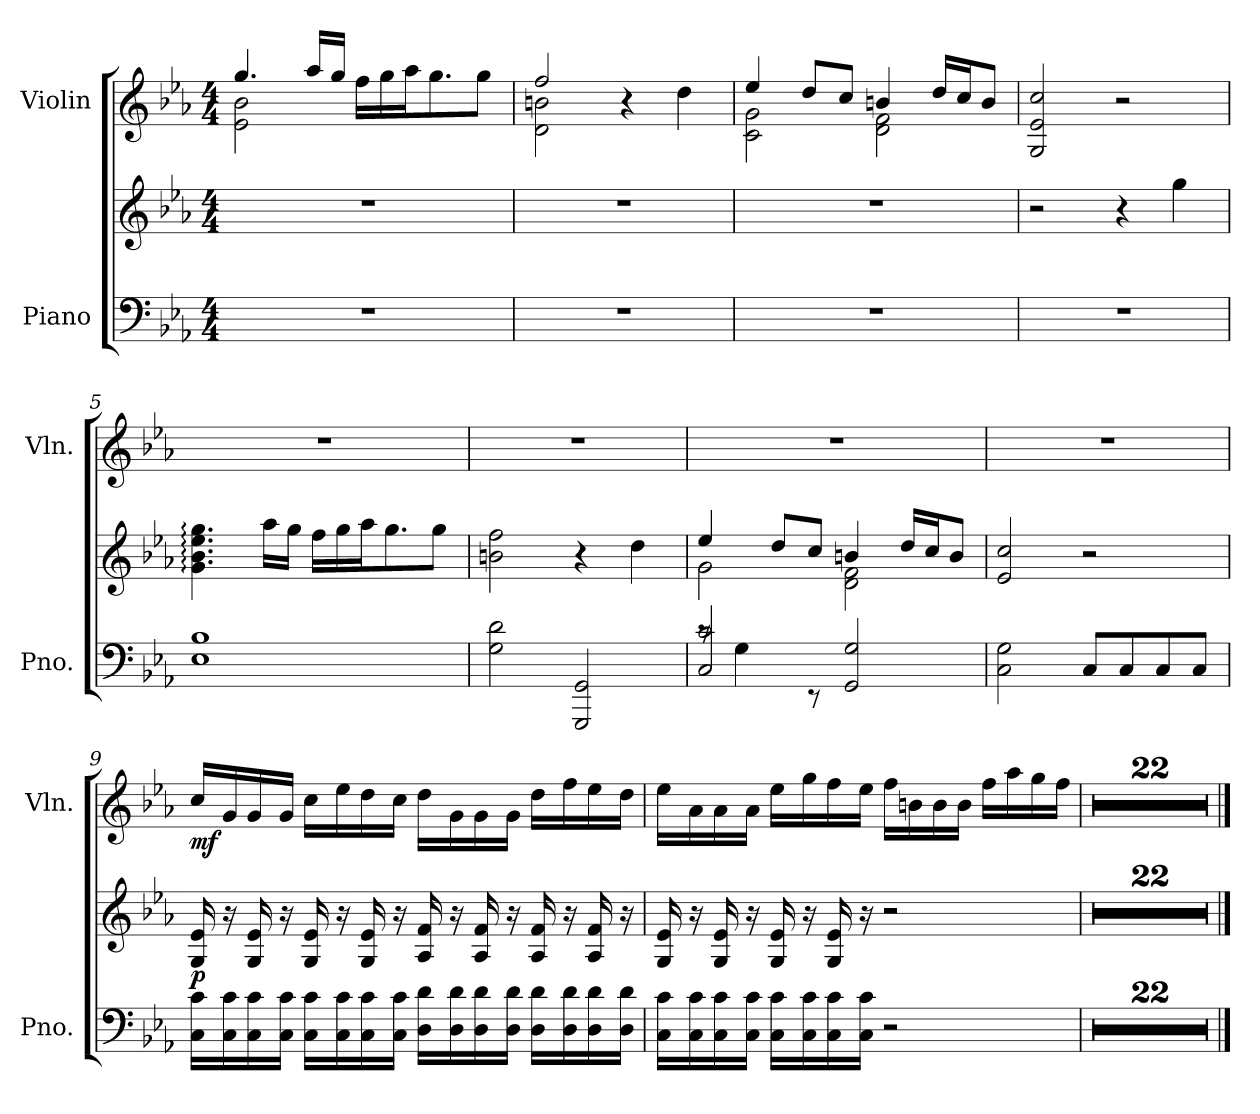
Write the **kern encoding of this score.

**kern	**kern	**dynam	**kern	**dynam
*part2	*part2	*part2	*part1	*part1
*staff3	*staff2	*staff2/3	*staff1	*staff1
*I"Piano	*	*	*I"Violin	*
*I'Pno.	*	*	*I'Vln.	*
*clefF4	*clefG2	*	*clefG2	*
*k[b-e-a-]	*k[b-e-a-]	*	*k[b-e-a-]	*
*M4/4	*M4/4	*	*M4/4	*
*MM70	*MM70	*	*MM70	*
=1	=1	=1	=1	=1
*	*	*	*^	*
1r	1r	.	4.gg/	2e-\ 2b-\	.
.	.	.	16aa-/LL	.	.
.	.	.	16gg/JJ	.	.
.	.	.	16ff\LL	2ryy	.
.	.	.	16gg\	.	.
.	.	.	16aa-\J	.	.
.	.	.	8.gg\	.	.
.	.	.	8gg\J	.	.
=2	=2	=2	=2	=2	=2
1r	1r	.	2ff/	2d\ 2bn\	.
.	.	.	4r	2ryy	.
.	.	.	4dd\	.	.
=3	=3	=3	=3	=3	=3
1r	1r	.	4ee-/	2c\ 2g\	.
.	.	.	8dd/L	.	.
.	.	.	8cc/J	.	.
.	.	.	4bn/	2d\ 2f\	.
.	.	.	16dd/LL	.	.
.	.	.	16cc/J	.	.
.	.	.	8b/J	.	.
*	*	*	*v	*v	*
=4	=4	=4	=4	=4
1r	2r	.	2G/ 2e-/ 2cc/	.
.	4r	.	2r	.
.	4gg\	.	.	.
!!LO:LB:g=z
=5	=5	=5	=5	=5
1E- 1B-	4.g\: 4.b-\: 4.ee-\: 4.gg\:	.	1r	.
.	16aa-\LL	.	.	.
.	16gg\JJ	.	.	.
.	16ff\LL	.	.	.
.	16gg\	.	.	.
.	16aa-\J	.	.	.
.	8.gg\	.	.	.
.	8gg\J	.	.	.
=6	=6	=6	=6	=6
2G\ 2d\	2bn\ 2ff\	.	1r	.
2GGG/ 2GG/	4r	.	.	.
.	4dd\	.	.	.
=7	=7	=7	=7	=7
*^	*^	*	*	*
2C/ 2c/	8rc	4ee-/	2g\	.	1r	.
.	4G\	.	.	.	.	.
.	.	8dd/L	.	.	.	.
.	8r	8cc/J	.	.	.	.
2GG/ 2G/	2ryy	4bn/	2d\ 2f\	.	.	.
.	.	16dd/LL	.	.	.	.
.	.	16cc/J	.	.	.	.
.	.	8b/J	.	.	.	.
*v	*v	*	*	*	*	*
*	*v	*v	*	*	*
=8	=8	=8	=8	=8
2C\ 2G\	2e-/ 2cc/	.	1r	.
8C/L	2r	.	.	.
8C/	.	.	.	.
8C/	.	.	.	.
8C/J	.	.	.	.
!!LO:LB:g=z
=9	=9	=9	=9	=9
!	!	!LO:DY:b	!	!LO:DY:b
16C\ 16c\LL	16G/ 16e-/	p	16cc/LL	mf
16C\ 16c\	16r	.	16g/	.
16C\ 16c\	16G/ 16e-/	.	16g/	.
16C\ 16c\JJ	16r	.	16g/JJ	.
16C\ 16c\LL	16G/ 16e-/	.	16cc\LL	.
16C\ 16c\	16r	.	16ee-\	.
16C\ 16c\	16G/ 16e-/	.	16dd\	.
16C\ 16c\JJ	16r	.	16cc\JJ	.
16D\ 16d\LL	16A-/ 16f/	.	16dd\LL	.
16D\ 16d\	16r	.	16g\	.
16D\ 16d\	16A-/ 16f/	.	16g\	.
16D\ 16d\JJ	16r	.	16g\JJ	.
16D\ 16d\LL	16A-/ 16f/	.	16dd\LL	.
16D\ 16d\	16r	.	16ff\	.
16D\ 16d\	16A-/ 16f/	.	16ee-\	.
16D\ 16d\JJ	16r	.	16dd\JJ	.
=10	=10	=10	=10	=10
16C\ 16c\LL	16G/ 16e-/	.	16ee-\LL	.
16C\ 16c\	16r	.	16a-\	.
16C\ 16c\	16G/ 16e-/	.	16a-\	.
16C\ 16c\JJ	16r	.	16a-\JJ	.
16C\ 16c\LL	16G/ 16e-/	.	16ee-\LL	.
16C\ 16c\	16r	.	16gg\	.
16C\ 16c\	16G/ 16e-/	.	16ff\	.
16C\ 16c\JJ	16r	.	16ee-\JJ	.
2r	2r	.	16ff\LL	.
.	.	.	16bn\	.
.	.	.	16b\	.
.	.	.	16b\JJ	.
.	.	.	16ff\LL	.
.	.	.	16aa-\	.
.	.	.	16gg\	.
.	.	.	16ff\JJ	.
=11	=11	=11	=11	=11
1r	1r	.	1r	.
!!LO:LB:g=z
=12	=12	=12	=12	=12
1r	1r	.	1r	.
=13	=13	=13	=13	=13
1r	1r	.	1r	.
=14	=14	=14	=14	=14
1r	1r	.	1r	.
=15	=15	=15	=15	=15
1r	1r	.	1r	.
=16	=16	=16	=16	=16
1r	1r	.	1r	.
=17	=17	=17	=17	=17
1r	1r	.	1r	.
=18	=18	=18	=18	=18
1r	1r	.	1r	.
=19	=19	=19	=19	=19
1r	1r	.	1r	.
=20	=20	=20	=20	=20
1r	1r	.	1r	.
=21	=21	=21	=21	=21
1r	1r	.	1r	.
=22	=22	=22	=22	=22
1r	1r	.	1r	.
!!LO:PB:g=z
=23	=23	=23	=23	=23
1r	1r	.	1r	.
=24	=24	=24	=24	=24
1r	1r	.	1r	.
=25	=25	=25	=25	=25
1r	1r	.	1r	.
=26	=26	=26	=26	=26
1r	1r	.	1r	.
=27	=27	=27	=27	=27
1r	1r	.	1r	.
=28	=28	=28	=28	=28
1r	1r	.	1r	.
=29	=29	=29	=29	=29
1r	1r	.	1r	.
=30	=30	=30	=30	=30
1r	1r	.	1r	.
=31	=31	=31	=31	=31
1r	1r	.	1r	.
=32	=32	=32	=32	=32
1r	1r	.	1r	.
==	==	==	==	==
*-	*-	*-	*-	*-
